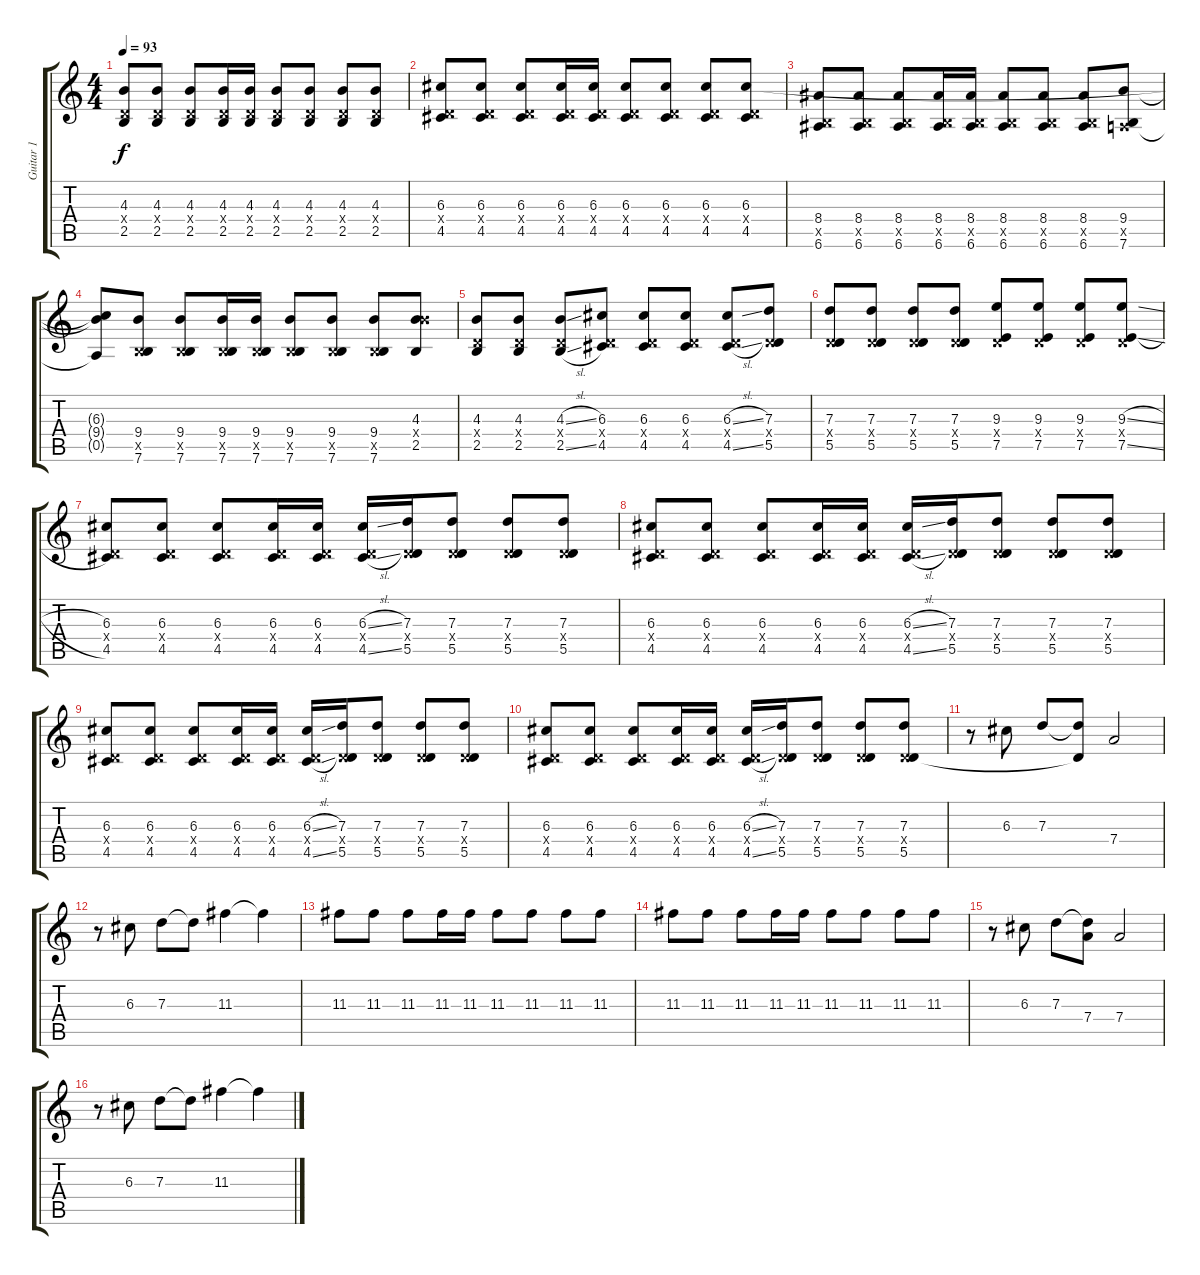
\track ("Guitar 1" "Guitar 1") {instrument overdrivenguitar}
\staff {score tabs}
\tuning (E4 B3 G3 D3 A2 E2) {hide}
\ts (4 4)
\tempo 93
\clef g2
\ks c
(4.3 0.4{x} 2.5).8{dy f} (4.3 0.4{x} 2.5).8 (4.3 0.4{x} 2.5).8 (4.3 0.4{x} 2.5).16 (4.3 0.4{x} 2.5).16 (4.3 0.4{x} 2.5).8 (4.3 0.4{x} 2.5).8 (4.3 0.4{x} 2.5).8 (4.3 0.4{x} 2.5).8 |
(6.3 0.4{x} 4.5).8 (6.3 0.4{x} 4.5).8 (6.3 0.4{x} 4.5).8 (6.3 0.4{x} 4.5).16 (6.3 0.4{x} 4.5).16 (6.3 0.4{x} 4.5).8 (6.3 0.4{x} 4.5).8 (6.3 0.4{x} 4.5).8 (6.3 0.4{x} 4.5).8 |
(8.4 2.5{x} 6.6).8 (8.4 2.5{x} 6.6).8 (8.4 2.5{x} 6.6).8 (8.4 2.5{x} 6.6).16 (8.4 2.5{x} 6.6).16 (8.4 2.5{x} 6.6).8 (8.4 2.5{x} 6.6).8 (8.4 2.5{x} 6.6).8 (9.4 0.5{x} 7.6).8 |
(6.3{t} 9.4{t} 0.5{t}).8 (9.4 2.5{x} 7.6).8 (9.4 2.5{x} 7.6).8 (9.4 2.5{x} 7.6).16 (9.4 2.5{x} 7.6).16 (9.4 2.5{x} 7.6).8 (9.4 2.5{x} 7.6).8 (9.4 2.5{x} 7.6).8 (4.3 9.4{x} 2.5).8 |
(4.3 0.4{x} 2.5).8 (4.3 0.4{x} 2.5).8 (4.3{sl} 0.4{x} 2.5{sl}).8 (6.3 0.4{x} 4.5).8 (6.3 0.4{x} 4.5).8 (6.3 0.4{x} 4.5).8 (6.3{sl} 0.4{x} 4.5{sl}).8 (7.3 0.4{x} 5.5).8 |
(7.3 0.4{x} 5.5).8 (7.3 0.4{x} 5.5).8 (7.3 0.4{x} 5.5).8 (7.3 0.4{x} 5.5).8 (9.3 0.4{x} 7.5).8 (9.3 0.4{x} 7.5).8 (9.3 0.4{x} 7.5).8 (9.3{sl} 0.4{x} 7.5{sl}).8 |
(6.3 0.4{x} 4.5).8 (6.3 0.4{x} 4.5).8 (6.3 0.4{x} 4.5).8 (6.3 0.4{x} 4.5).16 (6.3 0.4{x} 4.5).16 (6.3{sl} 0.4{x} 4.5{sl}).16 (7.3 0.4{x} 5.5).16 (7.3 0.4{x} 5.5).8 (7.3 0.4{x} 5.5).8 (7.3 0.4{x} 5.5).8 |
(6.3 0.4{x} 4.5).8 (6.3 0.4{x} 4.5).8 (6.3 0.4{x} 4.5).8 (6.3 0.4{x} 4.5).16 (6.3 0.4{x} 4.5).16 (6.3{sl} 0.4{x} 4.5{sl}).16 (7.3 0.4{x} 5.5).16 (7.3 0.4{x} 5.5).8 (7.3 0.4{x} 5.5).8 (7.3 0.4{x} 5.5).8 |
(6.3 0.4{x} 4.5).8{volume 12 instrument distortionguitar} (6.3 0.4{x} 4.5).8 (6.3 0.4{x} 4.5).8 (6.3 0.4{x} 4.5).16 (6.3 0.4{x} 4.5).16 (6.3{sl} 0.4{x} 4.5{sl}).16 (7.3 0.4{x} 5.5).16 (7.3 0.4{x} 5.5).8 (7.3 0.4{x} 5.5).8 (7.3 0.4{x} 5.5).8 |
(6.3 0.4{x} 4.5).8 (6.3 0.4{x} 4.5).8 (6.3 0.4{x} 4.5).8 (6.3 0.4{x} 4.5).16 (6.3 0.4{x} 4.5).16 (6.3{sl} 0.4{x} 4.5{sl}).16 (7.3 0.4{x} 5.5).16 (7.3 0.4{x} 5.5).8 (7.3 0.4{x} 5.5).8 (7.3 0.4{x} 5.5).8 |
r.8{volume 10 instrument distortionguitar} 6.3.8 7.3.8 (7.3{t} 0.4{t}).8 7.4.2 |
r.8 6.3.8 7.3.8 7.3{t}.8 11.3.4 11.3{t}.4 |
11.3.8 11.3.8 11.3.8 11.3.16 11.3.16 11.3.8 11.3.8 11.3.8 11.3.8 |
11.3.8 11.3.8 11.3.8 11.3.16 11.3.16 11.3.8 11.3.8 11.3.8 11.3.8 |
r.8{volume 10} 6.3.8 7.3.8 (7.3{t} 7.4).8 7.4.2 |
r.8 6.3.8 7.3.8 7.3{t}.8 11.3.4 11.3{t}.4
